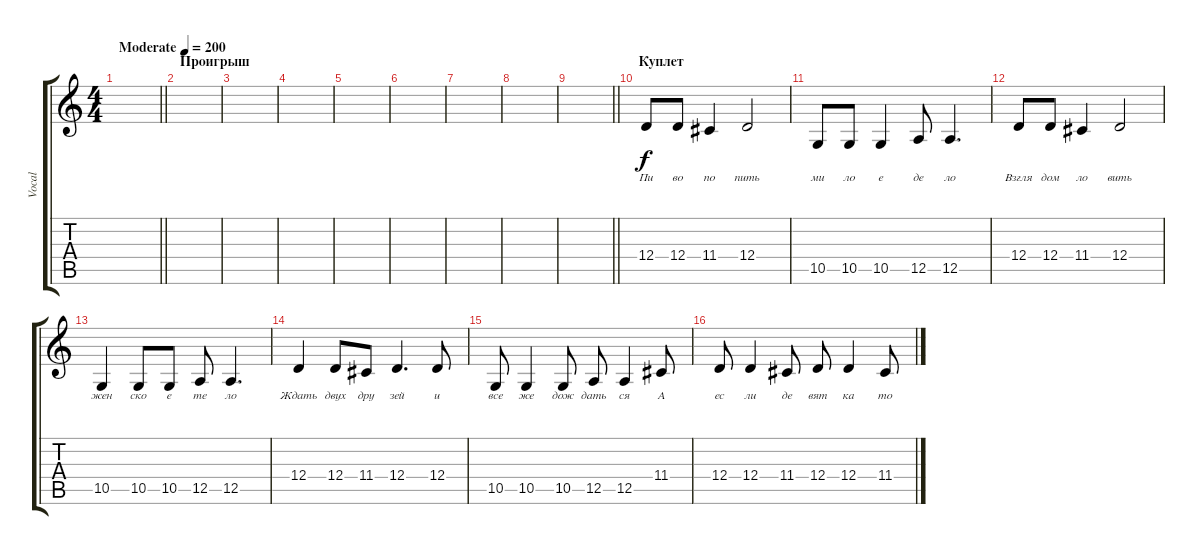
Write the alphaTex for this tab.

\track ("Vocal" "Vocal") {instrument oboe}
\staff {score tabs}
\tuning (E4 B3 G3 D3 A2 E2) {hide}
\ts (4 4)
\tempo (200 "Moderate")
\clef g2
\barLineRight lightlight
\ks c
|
\section ("" "Проигрыш")
|
|
|
|
|
|
|
\barLineRight lightlight
|
\section ("" "Куплет")
12.4.8{lyrics (0 "Пи") lyrics (1 "") lyrics (2 "") lyrics (3 "") lyrics (4 "")} 12.4.8{lyrics (0 "во") lyrics (1 "") lyrics (2 "") lyrics (3 "") lyrics (4 "")} 11.4.4{lyrics (0 "по") lyrics (1 "") lyrics (2 "") lyrics (3 "") lyrics (4 "")} 12.4.2{lyrics (0 "пить") lyrics (1 "") lyrics (2 "") lyrics (3 "") lyrics (4 "")} |
10.5.8{lyrics (0 "ми") lyrics (1 "") lyrics (2 "") lyrics (3 "") lyrics (4 "")} 10.5.8{lyrics (0 "ло") lyrics (1 "") lyrics (2 "") lyrics (3 "") lyrics (4 "")} 10.5.4{lyrics (0 "е") lyrics (1 "") lyrics (2 "") lyrics (3 "") lyrics (4 "")} 12.5.8{lyrics (0 "де") lyrics (1 "") lyrics (2 "") lyrics (3 "") lyrics (4 "")} 12.5.4{d lyrics (0 "ло") lyrics (1 "") lyrics (2 "") lyrics (3 "") lyrics (4 "")} |
12.4.8{lyrics (0 "Взгля") lyrics (1 "") lyrics (2 "") lyrics (3 "") lyrics (4 "")} 12.4.8{lyrics (0 "дом") lyrics (1 "") lyrics (2 "") lyrics (3 "") lyrics (4 "")} 11.4.4{lyrics (0 "ло") lyrics (1 "") lyrics (2 "") lyrics (3 "") lyrics (4 "")} 12.4.2{lyrics (0 "вить") lyrics (1 "") lyrics (2 "") lyrics (3 "") lyrics (4 "")} |
10.5.4{lyrics (0 "жен") lyrics (1 "") lyrics (2 "") lyrics (3 "") lyrics (4 "")} 10.5.8{lyrics (0 "ско") lyrics (1 "") lyrics (2 "") lyrics (3 "") lyrics (4 "")} 10.5.8{lyrics (0 "е") lyrics (1 "") lyrics (2 "") lyrics (3 "") lyrics (4 "")} 12.5.8{lyrics (0 "те") lyrics (1 "") lyrics (2 "") lyrics (3 "") lyrics (4 "")} 12.5.4{d lyrics (0 "ло") lyrics (1 "") lyrics (2 "") lyrics (3 "") lyrics (4 "")} |
12.4.4{lyrics (0 "Ждать") lyrics (1 "") lyrics (2 "") lyrics (3 "") lyrics (4 "")} 12.4.8{lyrics (0 "двух") lyrics (1 "") lyrics (2 "") lyrics (3 "") lyrics (4 "")} 11.4.8{lyrics (0 "дру") lyrics (1 "") lyrics (2 "") lyrics (3 "") lyrics (4 "")} 12.4.4{d lyrics (0 "зей") lyrics (1 "") lyrics (2 "") lyrics (3 "") lyrics (4 "")} 12.4.8{lyrics (0 "и") lyrics (1 "") lyrics (2 "") lyrics (3 "") lyrics (4 "")} |
10.5.8{lyrics (0 "все") lyrics (1 "") lyrics (2 "") lyrics (3 "") lyrics (4 "")} 10.5.4{lyrics (0 "же") lyrics (1 "") lyrics (2 "") lyrics (3 "") lyrics (4 "")} 10.5.8{lyrics (0 "дож") lyrics (1 "") lyrics (2 "") lyrics (3 "") lyrics (4 "")} 12.5.8{lyrics (0 "дать") lyrics (1 "") lyrics (2 "") lyrics (3 "") lyrics (4 "")} 12.5.4{lyrics (0 "ся") lyrics (1 "") lyrics (2 "") lyrics (3 "") lyrics (4 "")} 11.4.8{lyrics (0 "А") lyrics (1 "") lyrics (2 "") lyrics (3 "") lyrics (4 "")} |
12.4.8{lyrics (0 "ес") lyrics (1 "") lyrics (2 "") lyrics (3 "") lyrics (4 "")} 12.4.4{lyrics (0 "ли") lyrics (1 "") lyrics (2 "") lyrics (3 "") lyrics (4 "")} 11.4.8{lyrics (0 "де") lyrics (1 "") lyrics (2 "") lyrics (3 "") lyrics (4 "")} 12.4.8{lyrics (0 "вят") lyrics (1 "") lyrics (2 "") lyrics (3 "") lyrics (4 "")} 12.4.4{lyrics (0 "ка") lyrics (1 "") lyrics (2 "") lyrics (3 "") lyrics (4 "")} 11.4.8{lyrics (0 "то") lyrics (1 "") lyrics (2 "") lyrics (3 "") lyrics (4 "")}
